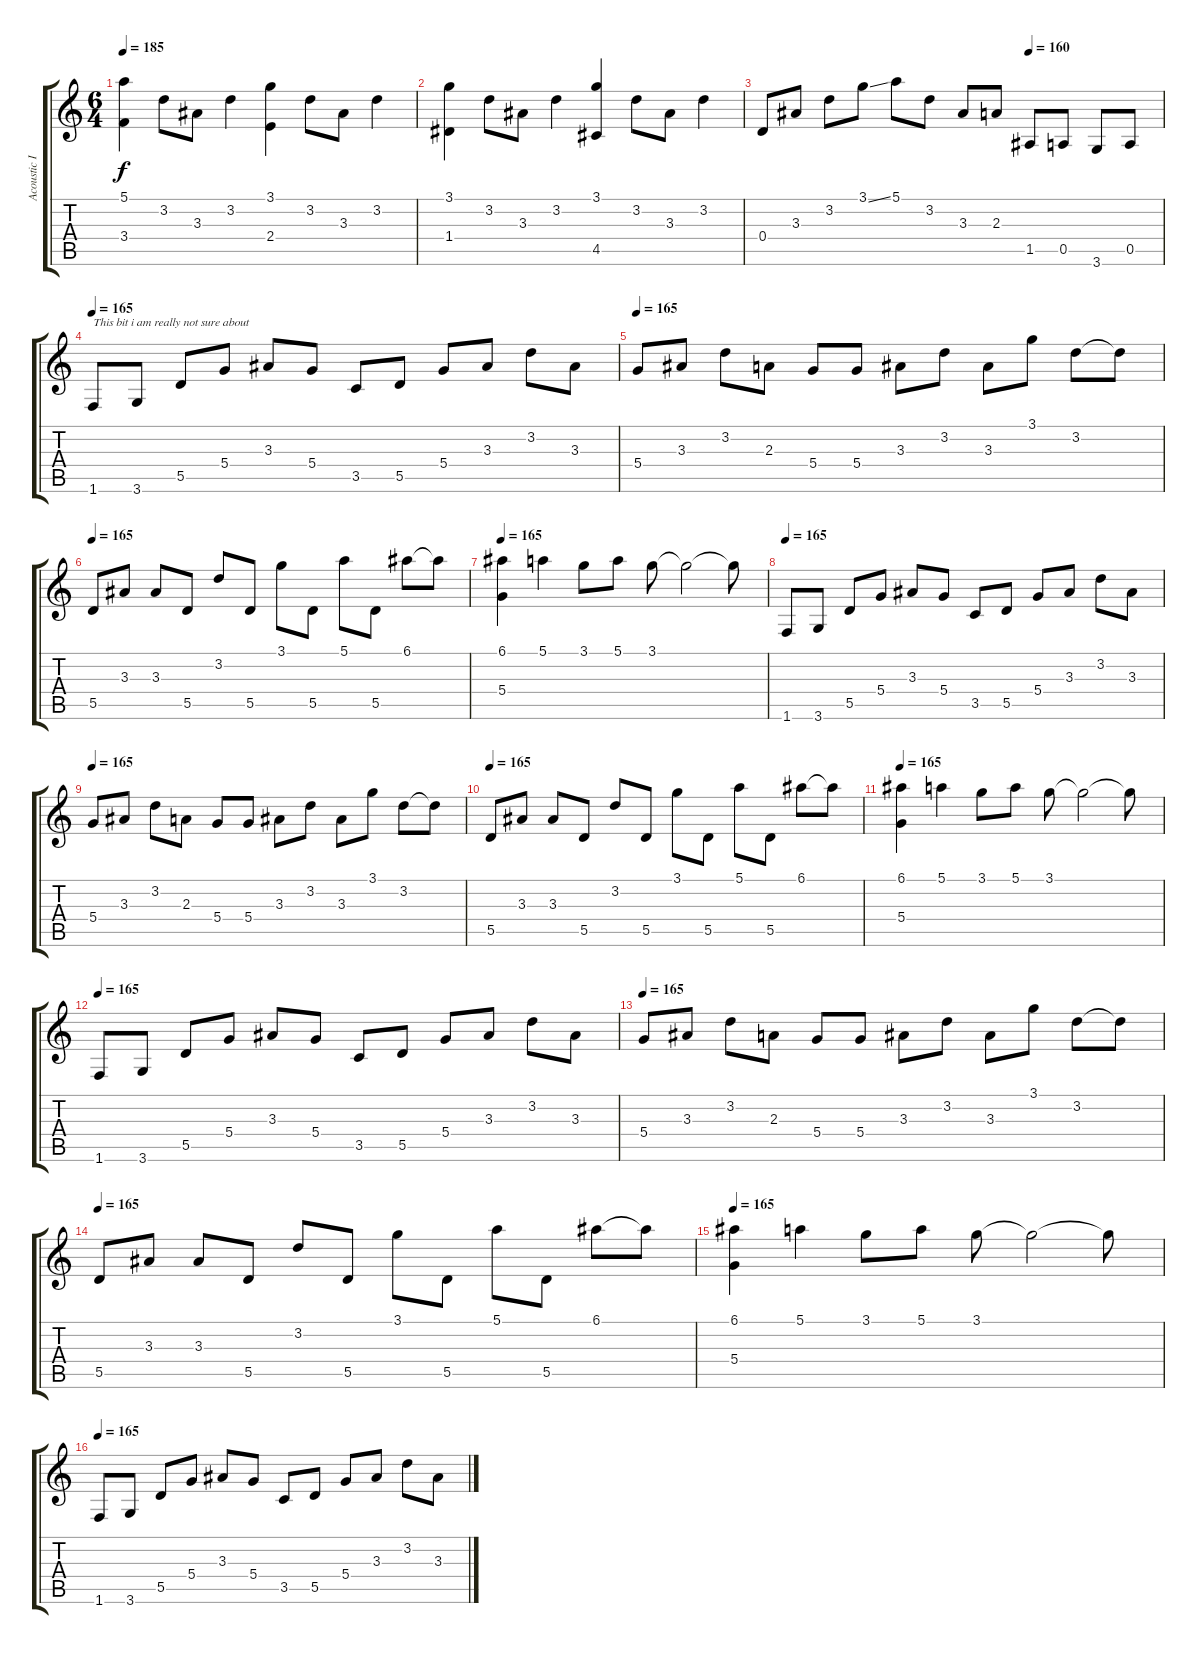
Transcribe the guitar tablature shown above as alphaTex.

\track ("Acoustic I" "Acoustic I") {instrument acousticguitarsteel}
\staff {score tabs}
\tuning (E4 B3 G3 D3 A2 E2) {hide}
\ts (6 4)
\tempo 185
\clef g2
\ks c
(5.1 3.4).4{dy f} 3.2.8 3.3.8 3.2.4 (3.1 2.4).4 3.2.8 3.3.8 3.2.4 |
(3.1 1.4).4 3.2.8 3.3.8 3.2.4 (3.1 4.5).4 3.2.8 3.3.8 3.2.4 |
\tempo (160 0.6666666666666666)
0.4.8 3.3.8 3.2.8 3.1{ss}.8 5.1.8 3.2.8 3.3.8 2.3.8 1.5.8 0.5.8 3.6.8 0.5.8 |
\tempo 165
1.6.8{txt "This bit i am really not sure about"} 3.6.8 5.5.8 5.4.8 3.3.8 5.4.8 3.5.8 5.5.8 5.4.8 3.3.8 3.2.8 3.3.8 |
\tempo 165
5.4.8 3.3.8 3.2.8 2.3.8 5.4.8 5.4.8 3.3.8 3.2.8 3.3.8 3.1.8 3.2.8 3.2{t}.8 |
\tempo 165
5.5.8 3.3.8 3.3.8 5.5.8 3.2.8 5.5.8 3.1.8 5.5.8 5.1.8 5.5.8 6.1.8 6.1{t}.8 |
\tempo 165
(6.1 5.4).4 5.1.4 3.1.8 5.1.8 3.1.8 3.1{t}.2 3.1{t}.8 |
\tempo 165
1.6.8 3.6.8 5.5.8 5.4.8 3.3.8 5.4.8 3.5.8 5.5.8 5.4.8 3.3.8 3.2.8 3.3.8 |
\tempo 165
5.4.8 3.3.8 3.2.8 2.3.8 5.4.8 5.4.8 3.3.8 3.2.8 3.3.8 3.1.8 3.2.8 3.2{t}.8 |
\tempo 165
5.5.8 3.3.8 3.3.8 5.5.8 3.2.8 5.5.8 3.1.8 5.5.8 5.1.8 5.5.8 6.1.8 6.1{t}.8 |
\tempo 165
(6.1 5.4).4 5.1.4 3.1.8 5.1.8 3.1.8 3.1{t}.2 3.1{t}.8 |
\tempo 165
1.6.8 3.6.8 5.5.8 5.4.8 3.3.8 5.4.8 3.5.8 5.5.8 5.4.8 3.3.8 3.2.8 3.3.8 |
\tempo 165
5.4.8 3.3.8 3.2.8 2.3.8 5.4.8 5.4.8 3.3.8 3.2.8 3.3.8 3.1.8 3.2.8 3.2{t}.8 |
\tempo 165
5.5.8 3.3.8 3.3.8 5.5.8 3.2.8 5.5.8 3.1.8 5.5.8 5.1.8 5.5.8 6.1.8 6.1{t}.8 |
\tempo 165
(6.1 5.4).4 5.1.4 3.1.8 5.1.8 3.1.8 3.1{t}.2 3.1{t}.8 |
\tempo 165
1.6.8 3.6.8 5.5.8 5.4.8 3.3.8 5.4.8 3.5.8 5.5.8 5.4.8 3.3.8 3.2.8 3.3.8
